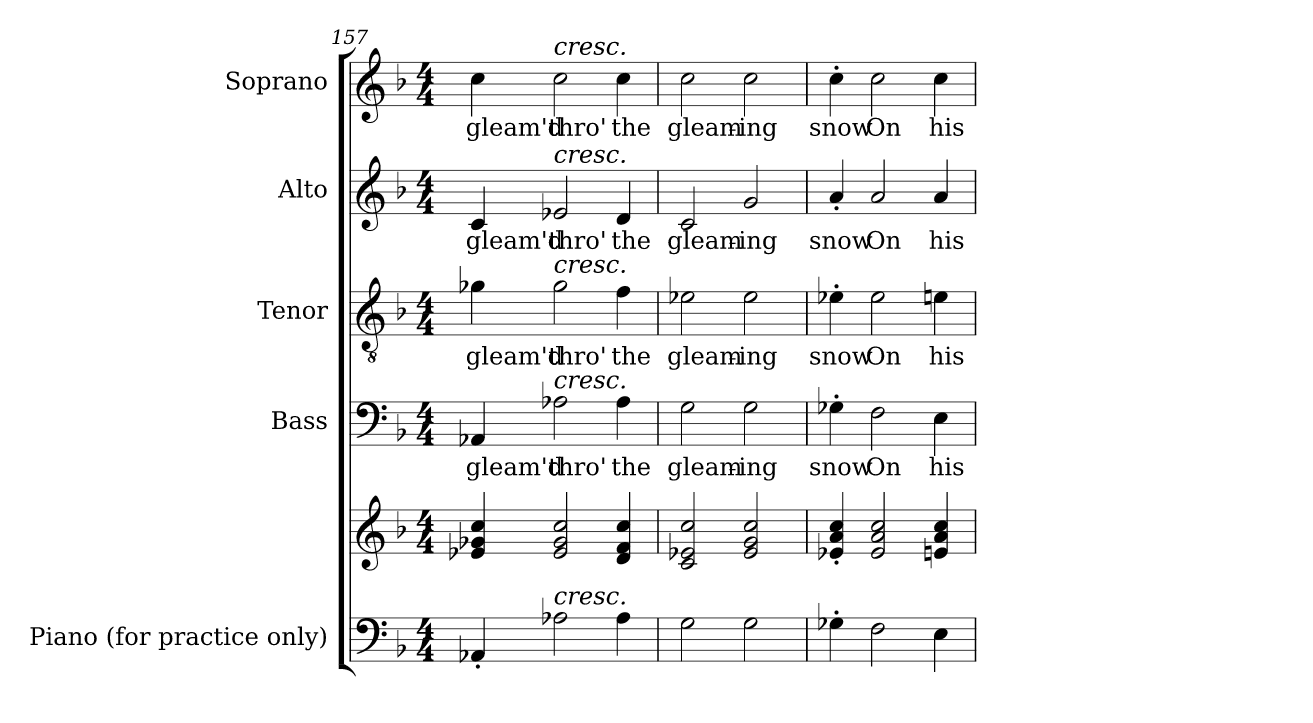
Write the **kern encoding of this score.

**kern	**kern	**kern	**text	**kern	**text	**kern	**text	**kern	**text
*part5	*part5	*part4	*part4	*part3	*part3	*part2	*part2	*part1	*part1
*staff6	*staff5	*staff4	*staff4	*staff3	*staff3	*staff2	*staff2	*staff1	*staff1
*I"Piano (for  practice only)	*	*I"Bass	*	*I"Tenor	*	*I"Alto	*	*I"Soprano	*
*I'Pno.	*	*I'B.	*	*I'T.	*	*I'A.	*	*I'S.	*
*clefF4	*clefG2	*clefF4	*	*clefGv2	*	*clefG2	*	*clefG2	*
*	*	*	*	*ITrd7c12	*	*	*	*	*
*k[b-]	*k[b-]	*k[b-]	*	*k[b-]	*	*k[b-]	*	*k[b-]	*
*F:	*F:	*F:	*	*F:	*	*F:	*	*F:	*
*M4/4	*M4/4	*M4/4	*	*M4/4	*	*M4/4	*	*M4/4	*
=157	=157	=157	=157	=157	=157	=157	=157	=157	=157
!	!	!	!LO:LY:b:color=#000000	!	!	!	!	!	!
!	!	!	!	!	!LO:LY:b:color=#000000	!	!	!	!
!	!	!	!	!	!	!	!LO:LY:b:color=#000000	!	!
!	!	!	!	!	!	!	!	!	!LO:LY:b:color=#000000
4AA-X'i/	4e-Xi/ 4g-Xi 4cci	4AA-Xi/	gleam'd	4G-Xi\	gleam'd	4ci/	gleam'd	4cci\	gleam'd
!	!	!	!LO:LY:b:color=#000000	!	!	!	!	!	!
!	!	!	!	!	!LO:LY:b:color=#000000	!	!	!	!
!	!	!	!	!	!	!	!LO:LY:b:color=#000000	!	!
!	!	!	!	!	!	!	!	!LO:TX:a:i:t=cresc.	!
!	!	!	!	!	!	!LO:TX:a:i:t=cresc.	!	!	!
!	!	!	!	!LO:TX:a:i:t=cresc.	!	!	!	!	!
!	!	!LO:TX:a:i:t=cresc.	!	!	!	!	!	!	!
!LO:TX:a:i:t=cresc.	!	!	!	!	!	!	!	!	!
!	!	!	!	!	!	!	!	!	!LO:LY:b:color=#000000
2A-Xi\	2e-i/ 2g-i 2cci	2A-Xi\	thro'	2G-i\	thro'	2e-Xi/	thro'	2cci\	thro'
!	!	!	!LO:LY:b:color=#000000	!	!	!	!	!	!
!	!	!	!	!	!LO:LY:b:color=#000000	!	!	!	!
!	!	!	!	!	!	!	!LO:LY:b:color=#000000	!	!
!	!	!	!	!	!	!	!	!	!LO:LY:b:color=#000000
4A-i\	4di/ 4fi 4cci	4A-i\	the	4Fi\	the	4di/	the	4cci\	the
=158	=158	=158	=158	=158	=158	=158	=158	=158	=158
!	!	!	!LO:LY:b:color=#000000	!	!	!	!	!	!
!	!	!	!	!	!LO:LY:b:color=#000000	!	!	!	!
!	!	!	!	!	!	!	!LO:LY:b:color=#000000	!	!
!	!	!	!	!	!	!	!	!	!LO:LY:b:color=#000000
2Gi\	2ci/ 2e-Xi 2cci	2Gi\	gleam-	2E-Xi\	gleam-	2ci/	gleam-	2cci\	gleam-
!	!	!	!LO:LY:b:color=#000000	!	!	!	!	!	!
!	!	!	!	!	!LO:LY:b:color=#000000	!	!	!	!
!	!	!	!	!	!	!	!LO:LY:b:color=#000000	!	!
!	!	!	!	!	!	!	!	!	!LO:LY:b:color=#000000
2Gi\	2e-i/ 2gi 2cci	2Gi\	-ing	2E-i\	-ing	2gi/	-ing	2cci\	-ing
=159	=159	=159	=159	=159	=159	=159	=159	=159	=159
!	!	!	!LO:LY:b:color=#000000	!	!	!	!	!	!
!	!	!	!	!	!LO:LY:b:color=#000000	!	!	!	!
!	!	!	!	!	!	!	!LO:LY:b:color=#000000	!	!
!	!	!	!	!	!	!	!	!	!LO:LY:b:color=#000000
4G-X'i\	4e-Xi/' 4ai' 4cci'	4G-X'i\	snow	4E-X'i\	snow	4a'i/	snow	4cc'i\	snow
!	!	!	!LO:LY:b:color=#000000	!	!	!	!	!	!
!	!	!	!	!	!LO:LY:b:color=#000000	!	!	!	!
!	!	!	!	!	!	!	!LO:LY:b:color=#000000	!	!
!	!	!	!	!	!	!	!	!	!LO:LY:b:color=#000000
2Fi\	2e-i/ 2ai 2cci	2Fi\	On	2E-i\	On	2ai/	On	2cci\	On
!	!	!	!LO:LY:b:color=#000000	!	!	!	!	!	!
!	!	!	!	!	!LO:LY:b:color=#000000	!	!	!	!
!	!	!	!	!	!	!	!LO:LY:b:color=#000000	!	!
!	!	!	!	!	!	!	!	!	!LO:LY:b:color=#000000
4Ei\	4eni/ 4ai 4cci	4Ei\	his	4Eni\	his	4ai/	his	4cci\	his
=	=	=	=	=	=	=	=	=	=
*-	*-	*-	*-	*-	*-	*-	*-	*-	*-
